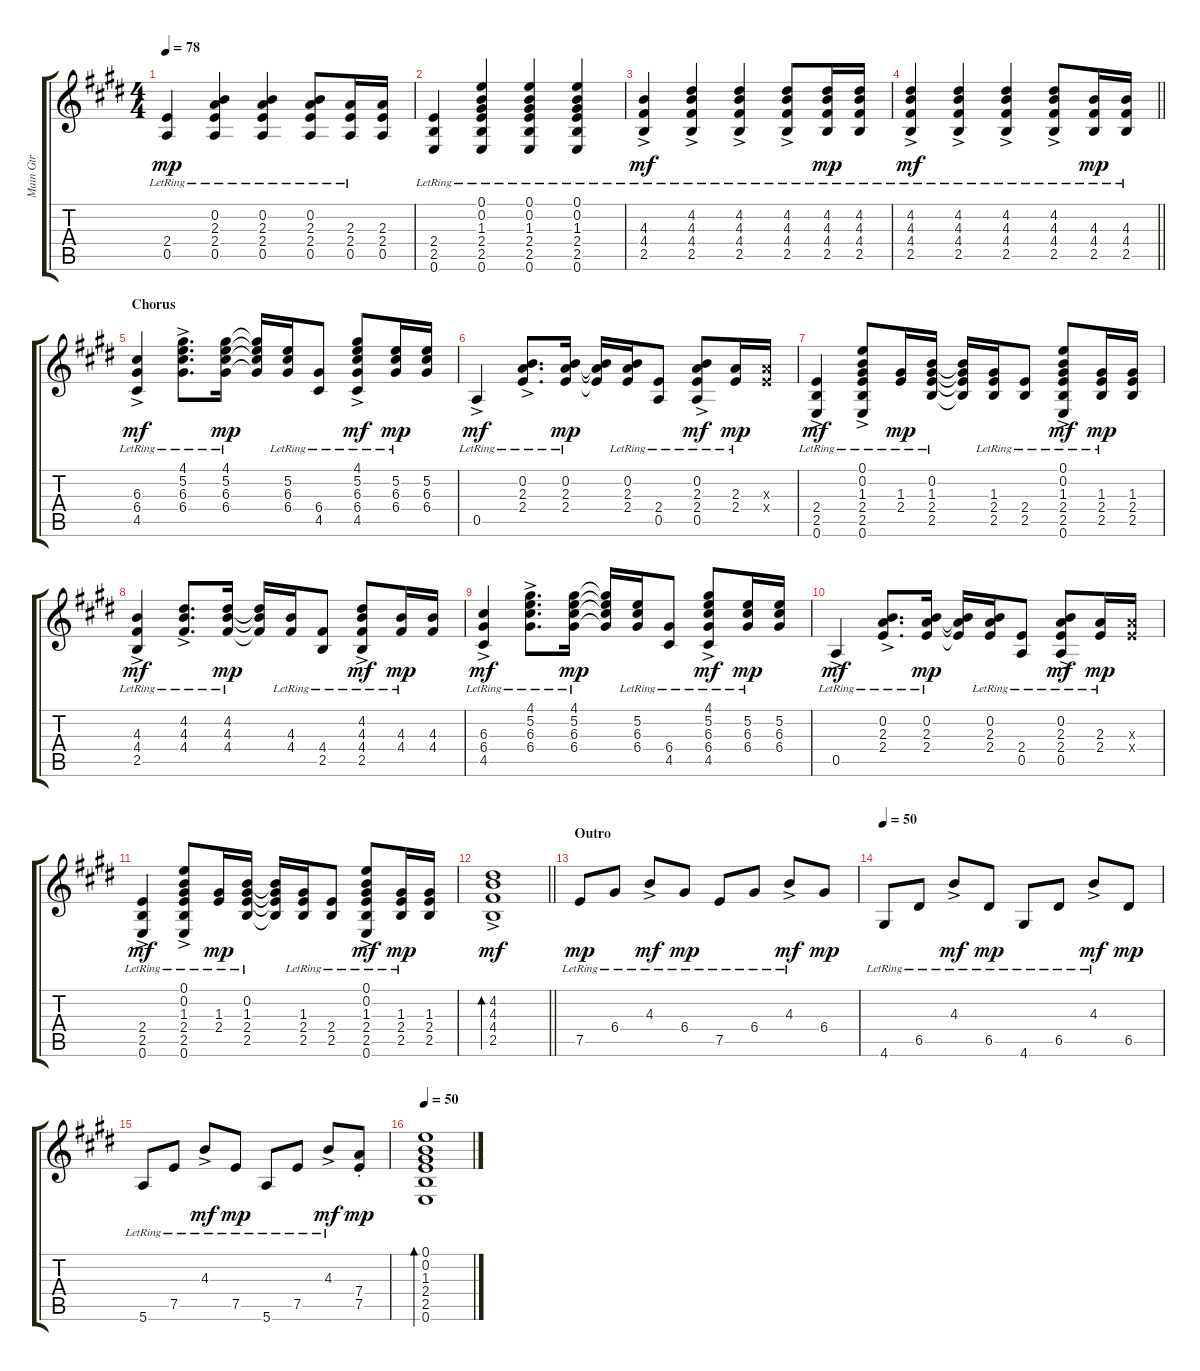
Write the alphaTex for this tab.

\track ("Main Gtr" "Main Gtr") {instrument acousticguitarsteel}
\staff {score tabs}
\tuning (E4 B3 G3 D3 A2 E2) {hide}
\ts (4 4)
\tempo 78
\clef g2
\ks c#minor
(2.4{lr} 0.5{lr}).4{dy mp} (0.2{lr} 2.3{lr} 2.4{lr} 0.5{lr}).4 (0.2{lr} 2.3{lr} 2.4{lr} 0.5{lr}).4 (0.2{lr} 2.3{lr} 2.4{lr} 0.5{lr}).8 (2.3{lr} 2.4{lr} 0.5{lr}).16 (2.3 2.4 0.5).16 |
(2.4{lr} 2.5{lr} 0.6{lr}).4 (0.1{lr} 0.2{lr} 1.3{lr} 2.4{lr} 2.5{lr} 0.6{lr}).4 (0.1{lr} 0.2{lr} 1.3{lr} 2.4{lr} 2.5{lr} 0.6{lr}).4 (0.1{lr} 0.2{lr} 1.3{lr} 2.4{lr} 2.5{lr} 0.6{lr}).4 |
\ks e
(4.3{ac lr} 4.4{ac lr} 2.5{ac lr}).4{dy mf} (4.2{ac lr} 4.3{ac lr} 4.4{ac lr} 2.5{ac lr}).4 (4.2{ac lr} 4.3{ac lr} 4.4{ac lr} 2.5{ac lr}).4 (4.2{ac lr} 4.3{ac lr} 4.4{ac lr} 2.5{ac lr}).8 (4.2{lr} 4.3{lr} 4.4{lr} 2.5{lr}).16{dy mp} (4.2{lr} 4.3{lr} 4.4{lr} 2.5{lr}).16 |
\barLineRight lightlight
\ks c#minor
(4.2{ac lr} 4.3{ac lr} 4.4{ac lr} 2.5{ac lr}).4{dy mf} (4.2{ac lr} 4.3{ac lr} 4.4{ac lr} 2.5{ac lr}).4 (4.2{ac lr} 4.3{ac lr} 4.4{ac lr} 2.5{ac lr}).4 (4.2{ac lr} 4.3{ac lr} 4.4{ac lr} 2.5{ac lr}).8 (4.3{lr} 4.4{lr} 2.5{lr}).16{dy mp} (4.3{lr} 4.4{lr} 2.5{lr}).16 |
\section ("" "Chorus")
(6.3{ac lr} 6.4{ac lr} 4.5{ac lr}).4{dy mf} (4.1{ac lr} 5.2{ac lr} 6.3{ac lr} 6.4{ac lr}).8{d} (4.1{lr} 5.2{lr} 6.3{lr} 6.4{lr}).16{dy mp} (4.1{t} 5.2{t} 6.3{t} 6.4{t}).16 (5.2{lr} 6.3{lr} 6.4{lr}).16 (6.4{lr} 4.5{lr}).8 (4.1{ac lr} 5.2{ac lr} 6.3{ac lr} 6.4{ac lr} 4.5{ac lr}).8{dy mf} (5.2{lr} 6.3{lr} 6.4{lr}).16{dy mp} (5.2 6.3 6.4).16 |
\ks e
0.5{ac lr}.4{dy mf} (0.2{ac lr} 2.3{ac lr} 2.4{ac lr}).8{d} (0.2{lr} 2.3{lr} 2.4{lr}).16{dy mp} (0.2{t} 2.3{t} 2.4{t}).16 (0.2{lr} 2.3{lr} 2.4{lr}).16 (2.4{lr} 0.5{lr}).8 (0.2{ac lr} 2.3{ac lr} 2.4{ac lr} 0.5{ac lr}).8{dy mf} (2.3{lr} 2.4{lr}).16{dy mp} (2.3{x} 2.4{x}).16 |
\ks c#minor
(2.4{ac lr} 2.5{ac lr} 0.6{ac lr}).4{dy mf} (0.1{ac lr} 0.2{ac lr} 1.3{ac lr} 2.4{ac lr} 2.5{ac lr} 0.6{ac lr}).8 (1.3{lr} 2.4{lr}).16{dy mp} (0.2{lr} 1.3{lr} 2.4{lr} 2.5{lr}).16 (0.2{t} 1.3{t} 2.4{t} 2.5{t}).16 (1.3{lr} 2.4{lr} 2.5{lr}).16 (2.4{lr} 2.5{lr}).8 (0.1{ac lr} 0.2{ac lr} 1.3{ac lr} 2.4{ac lr} 2.5{ac lr} 0.6{ac lr}).8{dy mf} (1.3{lr} 2.4{lr} 2.5{lr}).16{dy mp} (1.3 2.4 2.5).16 |
(4.3{ac lr} 4.4{ac lr} 2.5{ac lr}).4{dy mf} (4.2{ac lr} 4.3{ac lr} 4.4{ac lr}).8{d} (4.2{lr} 4.3{lr} 4.4{lr}).16{dy mp} (4.2{t} 4.3{t} 4.4{t}).16 (4.3{lr} 4.4{lr}).16 (4.4{lr} 2.5{lr}).8 (4.2{ac lr} 4.3{ac lr} 4.4{ac lr} 2.5{ac lr}).8{dy mf} (4.3{lr} 4.4{lr}).16{dy mp} (4.3 4.4).16 |
\ks e
(6.3{ac lr} 6.4{ac lr} 4.5{ac lr}).4{dy mf} (4.1{ac lr} 5.2{ac lr} 6.3{ac lr} 6.4{ac lr}).8{d} (4.1{lr} 5.2{lr} 6.3{lr} 6.4{lr}).16{dy mp} (4.1{t} 5.2{t} 6.3{t} 6.4{t}).16 (5.2{lr} 6.3{lr} 6.4{lr}).16 (6.4{lr} 4.5{lr}).8 (4.1{ac lr} 5.2{ac lr} 6.3{ac lr} 6.4{ac lr} 4.5{ac lr}).8{dy mf} (5.2{lr} 6.3{lr} 6.4{lr}).16{dy mp} (5.2 6.3 6.4).16 |
\ks c#minor
0.5{ac lr}.4{dy mf} (0.2{ac lr} 2.3{ac lr} 2.4{ac lr}).8{d} (0.2{lr} 2.3{lr} 2.4{lr}).16{dy mp} (0.2{t} 2.3{t} 2.4{t}).16 (0.2{lr} 2.3{lr} 2.4{lr}).16 (2.4{lr} 0.5{lr}).8 (0.2{ac lr} 2.3{ac lr} 2.4{ac lr} 0.5{ac lr}).8{dy mf} (2.3{lr} 2.4{lr}).16{dy mp} (2.3{x} 2.4{x}).16 |
(2.4{ac lr} 2.5{ac lr} 0.6{ac lr}).4{dy mf} (0.1{ac lr} 0.2{ac lr} 1.3{ac lr} 2.4{ac lr} 2.5{ac lr} 0.6{ac lr}).8 (1.3{lr} 2.4{lr}).16{dy mp} (0.2{lr} 1.3{lr} 2.4{lr} 2.5{lr}).16 (0.2{t} 1.3{t} 2.4{t} 2.5{t}).16 (1.3{lr} 2.4{lr} 2.5{lr}).16 (2.4{lr} 2.5{lr}).8 (0.1{ac lr} 0.2{ac lr} 1.3{ac lr} 2.4{ac lr} 2.5{ac lr} 0.6{ac lr}).8{dy mf} (1.3{lr} 2.4{lr} 2.5{lr}).16{dy mp} (1.3 2.4 2.5).16 |
\barLineRight lightlight
\ks e
(4.2{ac} 4.3{ac} 4.4{ac} 2.5{ac}).1{bd 30 dy mf} |
\section ("" "Outro")
\ks c#minor
7.5{lr}.8{dy mp} 6.4{lr}.8 4.3{ac lr}.8{dy mf} 6.4{lr}.8{dy mp} 7.5{lr}.8 6.4{lr}.8 4.3{ac lr}.8{dy mf} 6.4.8{dy mp} |
\tempo 50
4.6{lr}.8 6.5{lr}.8 4.3{ac lr}.8{dy mf} 6.5{lr}.8{dy mp} 4.6{lr}.8 6.5{lr}.8 4.3{ac lr}.8{dy mf} 6.5.8{dy mp} |
5.6{lr}.8 7.5{lr}.8 4.3{ac lr}.8{dy mf} 7.5{lr}.8{dy mp} 5.6{lr}.8 7.5{lr}.8 4.3{ac lr}.8{dy mf} (7.4{st} 7.5{st}).8{dy mp} |
\tempo 50
\ks e
(0.1 0.2 1.3 2.4 2.5 0.6).1{bd 30}
